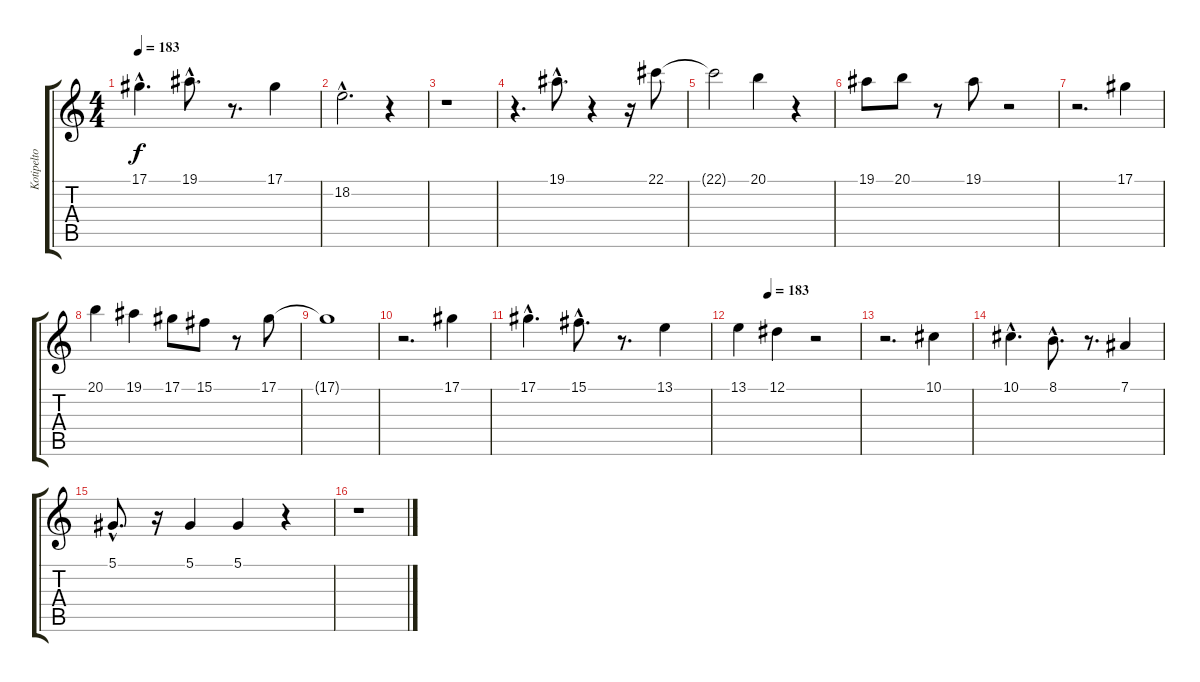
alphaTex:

\track ("Kotipelto" "Kotipelto") {instrument panflute}
\staff {score tabs}
\tuning (Eb4 Bb3 Gb3 Db3 Ab2 Eb2) {hide}
\ts (4 4)
\tempo 183
\clef g2
\ks c
17.1{hac}.4{d dy f} 19.1{hac}.8{d} r.8{d} 17.1.4 |
18.2{hac}.2{d} r.4 |
r.1 |
r.4{d} 19.1{hac}.8{d} r.4 r.16 22.1.8 |
22.1{t}.2 20.1.4 r.4 |
19.1.8 20.1.8 r.8 19.1.8 r.2 |
r.2{d} 17.1.4 |
20.1.4 19.1.4 17.1.8 15.1.8 r.8 17.1.8 |
17.1{t}.1 |
r.2{d} 17.1.4 |
17.1{hac}.4{d} 15.1{hac}.8{d} r.8{d} 13.1.4 |
\tempo (183 0.25)
13.1.4 12.1.4 r.2 |
r.2{d} 10.1.4 |
10.1{hac}.4{d} 8.1{hac}.8{d volume 15} r.8{d} 7.1.4{volume 15} |
5.1{hac}.8{d volume 14} r.16 5.1.4{volume 14} 5.1.4{volume 13} r.4 |
r.1
